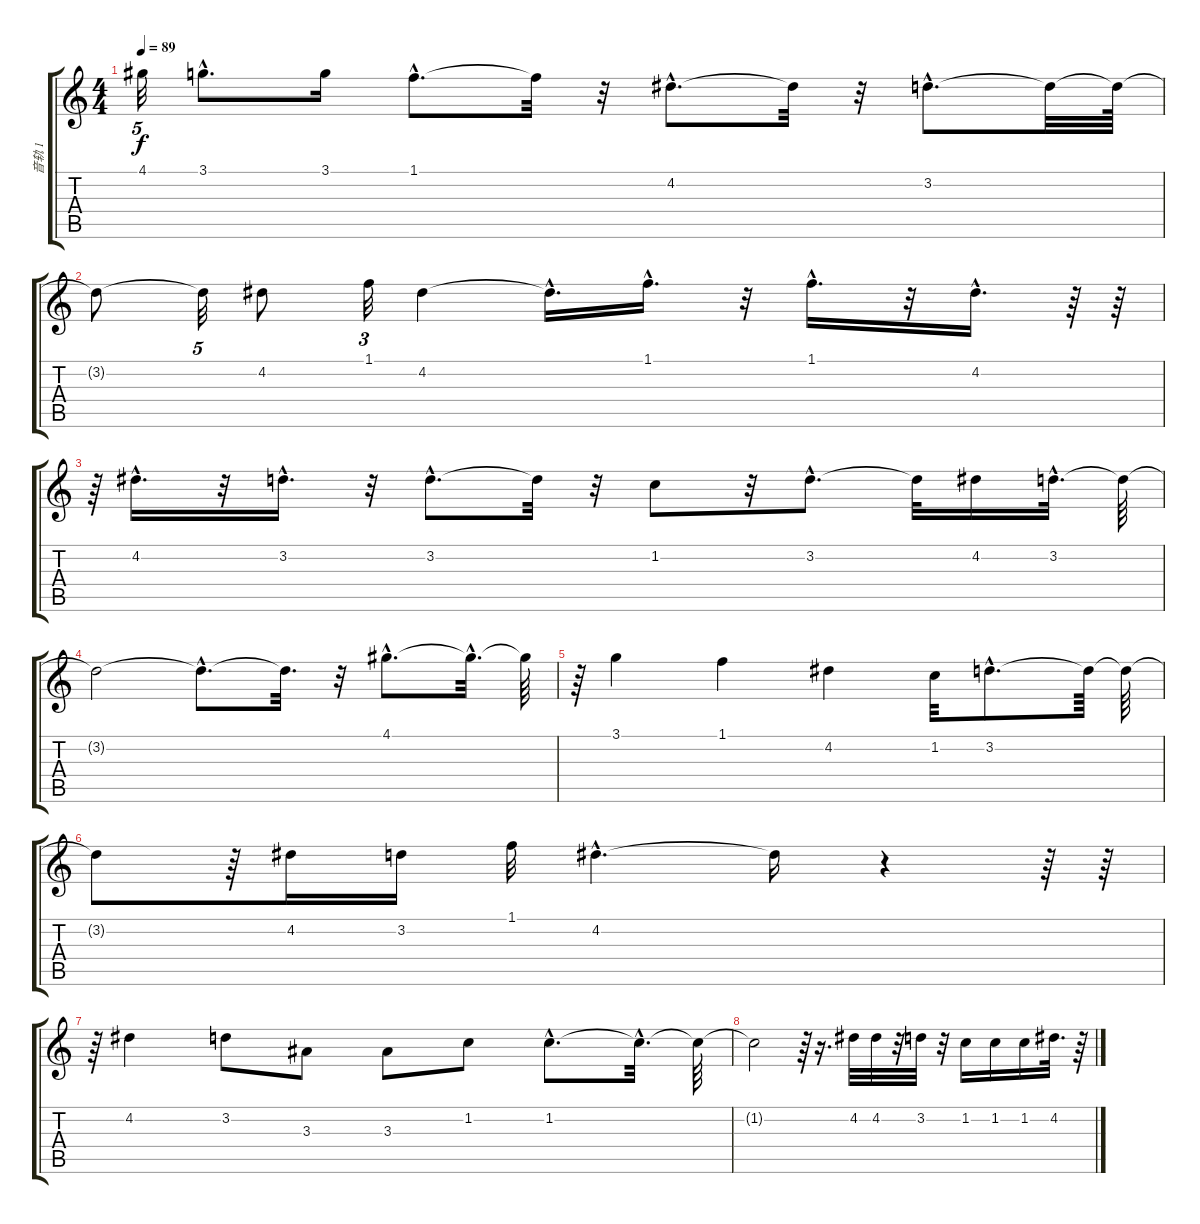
\track ("音轨 1" "音轨 1") {instrument fretlessbass}
\staff {score tabs}
\tuning (E4 B3 G3 D3 A2 E2) {hide}
\ts (4 4)
\tempo 89
\clef g2
\ks c
4.1{t}.32{tu (5 4) dy f} 3.1{hac}.8{d} 3.1.16 1.1{hac}.8{d} 1.1{t}.32 r.32 4.2{hac}.8{d} 4.2{t}.32 r.32 3.2{hac}.8{d} 3.2{t}.32 3.2{t}.64 |
3.2{t}.8 3.2{t}.32{tu (5 4)} 4.2.8 1.1.32{tu (3 2)} 4.2.4 4.2{hac t}.16{d} 1.1{hac}.16{d} r.32 1.1{hac}.16{d} r.32 4.2{hac}.16{d} r.64 r.64 |
r.64 4.2{hac}.16{d} r.32 3.2{hac}.16{d} r.32 3.2{hac}.8{d} 3.2{t}.32 r.32 1.2.8 r.32 3.2{hac}.8{d} 3.2{t}.32 4.2.16 3.2{hac}.32{d} 3.2{t}.64 |
3.2{t}.2 3.2{hac t}.8{d} 3.2{t}.32{d} r.32 4.1{hac}.8{d} 4.1{hac t}.32{d} 4.1{t}.64 |
r.64 3.1.4 1.1.4 4.2.4 1.2.32 3.2{hac}.8{d} 3.2{t}.64 3.2{t}.64 |
3.2{t}.8 r.64 4.2.16 3.2.16 1.1.32 4.2{hac}.4{d} 4.2{t}.16 r.4 r.64 r.64 |
r.64 4.2.4 3.2.8 3.3.8 3.3.8 1.2.8 1.2{hac}.8{d} 1.2{hac t}.32{d} 1.2{t}.64 |
1.2{t}.2 r.64 r.16{d} 4.2.32 4.2.32 r.32 3.2.32 r.32 1.2.16 1.2.16 1.2.16 4.2.32{d} r.64
